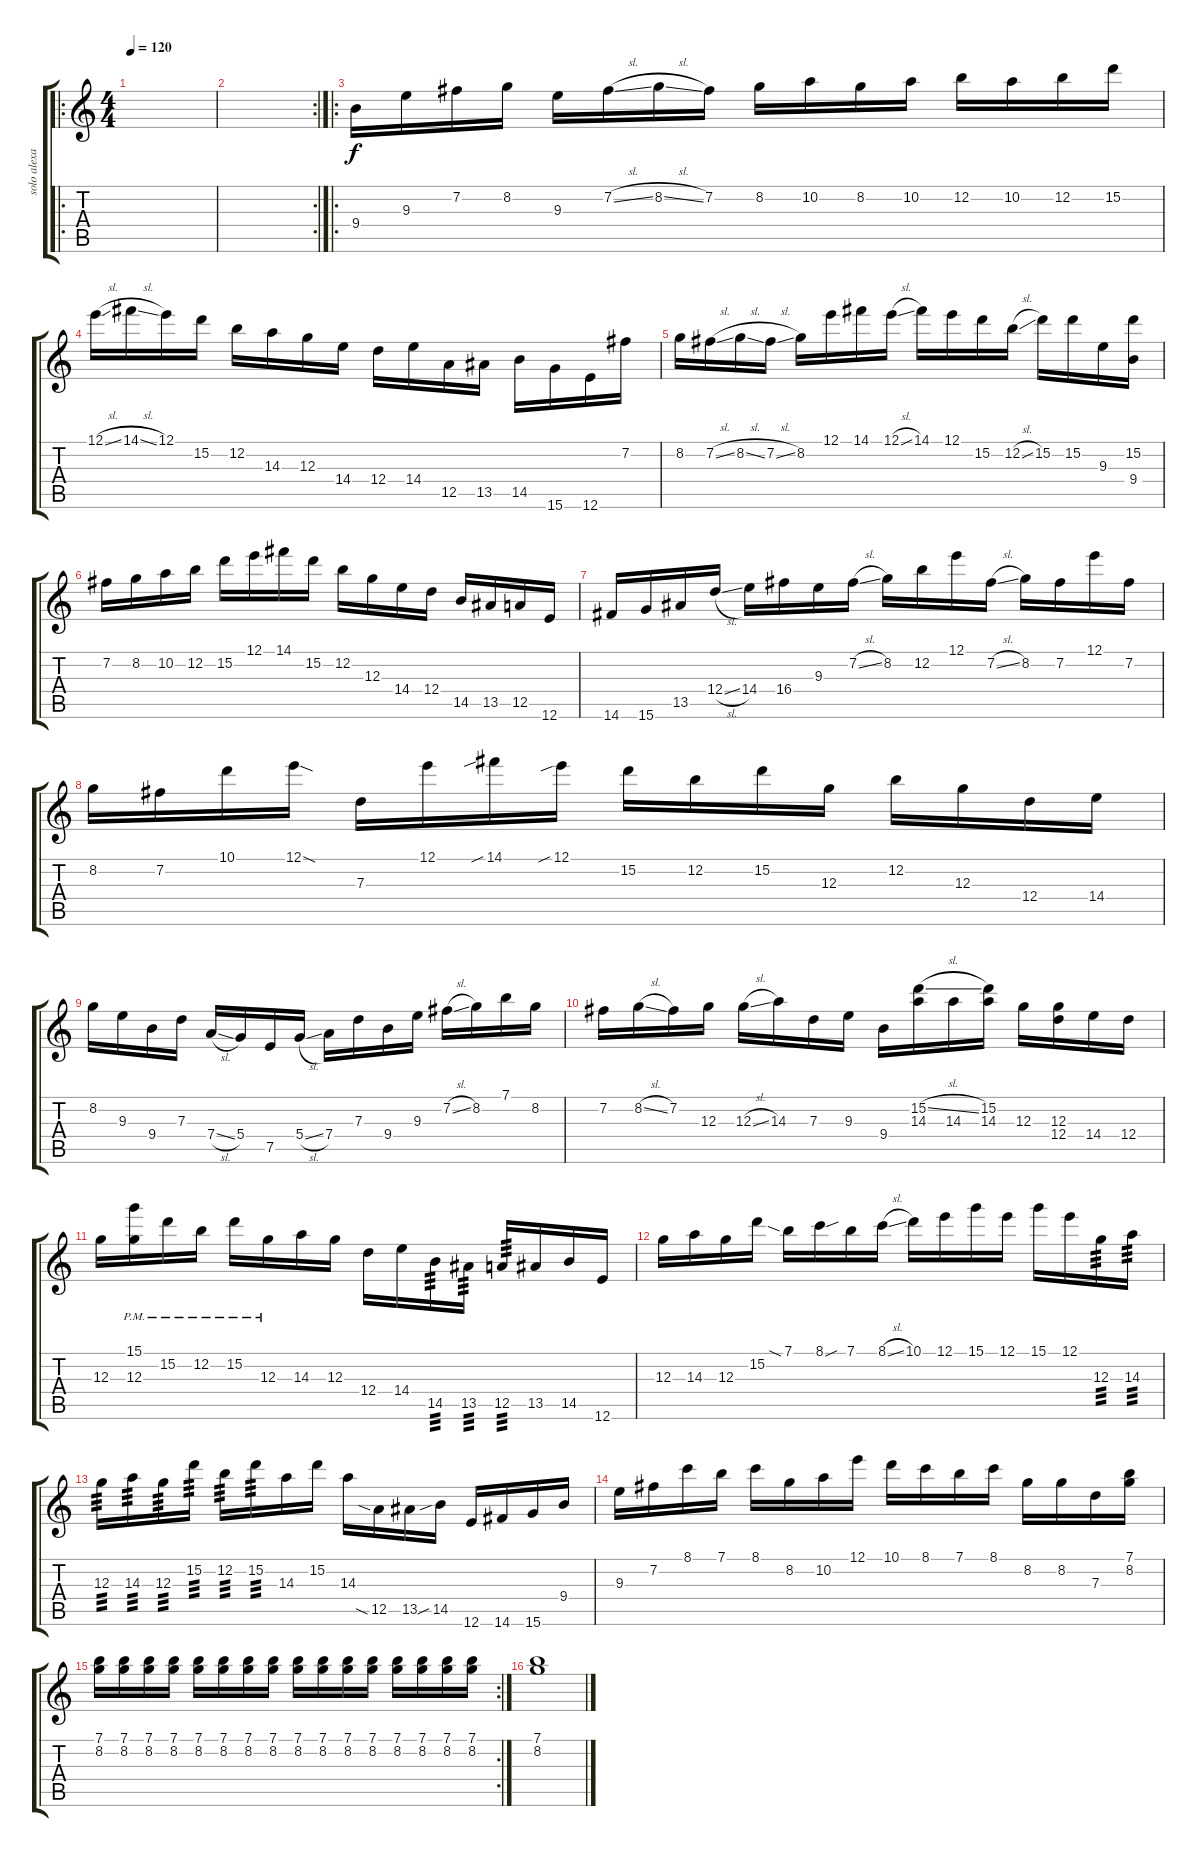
\track ("solo alexandre" "solo alexa") {instrument electricguitarjazz}
\staff {score tabs}
\tuning (E4 B3 G3 D3 A2 E2) {hide}
\ro
\ts (4 4)
\tempo 120
\clef g2
\ks c
|
\rc 2
|
\ro
9.4.16 9.3.16 7.2.16 8.2.16 9.3.16 7.2{sl}.16 8.2{sl}.16 7.2.16 8.2.16 10.2.16 8.2.16 10.2.16 12.2.16 10.2.16 12.2.16 15.2.16 |
12.1{sl}.16 14.1{sl}.16 12.1.16 15.2.16 12.2.16 14.3.16 12.3.16 14.4.16 12.4.16 14.4.16 12.5.16 13.5.16 14.5.16 15.6.16 12.6.16 7.2.16 |
8.2.16 7.2{sl}.16 8.2{sl}.16 7.2{sl}.16 8.2.16 12.1.16 14.1.16 12.1{sl}.16 14.1.16 12.1.16 15.2.16 12.2{sl}.16 15.2.16 15.2.16 9.3.16 (15.2 9.4).16 |
7.2.16 8.2.16 10.2.16 12.2.16 15.2.16 12.1.16 14.1.16 15.2.16 12.2.16 12.3.16 14.4.16 12.4.16 14.5.16 13.5.16 12.5.16 12.6.16 |
14.6.16 15.6.16 13.5.16 12.4{sl}.16 14.4.16 16.4.16 9.3.16 7.2{sl}.16 8.2.16 12.2.16 12.1.16 7.2{sl}.16 8.2.16 7.2.16 12.1.16 7.2.16 |
8.2.16 7.2.16 10.1.16 12.1{sod}.16 7.3.16 12.1.16 14.1{sib}.16 12.1{sib}.16 15.2.16 12.2.16 15.2.16 12.3.16 12.2.16 12.3.16 12.4.16 14.4.16 |
8.2.16 9.3.16 9.4.16 7.3.16 7.4{sl}.16 5.4.16 7.5.16 5.4{sl}.16 7.4.16 7.3.16 9.4.16 9.3.16 7.2{sl}.16 8.2.16 7.1.16 8.2.16 |
7.2.16 8.2{sl}.16 7.2.16 12.3.16 12.3{sl}.16 14.3.16 7.3.16 9.3.16 9.4.16 (15.2{sl} 14.3).16 14.3.16 (15.2 14.3).16 12.3.16 (12.3 12.4).16 14.4.16 12.4.16 |
12.3.16 (15.1{pm} 12.3).16 15.2{pm}.16 12.2{pm}.16 15.2{pm}.16 12.3{pm}.16 14.3.16 12.3.16 12.4.16 14.4.16 14.5.16{tp 3} 13.5.16{tp 3} 12.5.16{tp 3} 13.5.16 14.5.16 12.6.16 |
12.3.16 14.3.16 12.3.16 15.2.16 7.1{sia}.16 8.1{sou}.16 7.1.16 8.1{sl}.16 10.1.16 12.1.16 15.1.16 12.1.16 15.1.16 12.1.16 12.3.16{tp 3} 14.3.16{tp 3} |
12.3.16{tp 3} 14.3.16{tp 3} 12.3.16{tp 3} 15.2.16{tp 3} 12.2.16{tp 3} 15.2.16{tp 3} 14.3.16 15.2.16 14.3.16 12.5{sia}.16 13.5.16 14.5{sib}.16 12.6.16 14.6.16 15.6.16 9.4.16 |
9.3.16 7.2.16 8.1.16 7.1.16 8.1.16 8.2.16 10.2.16 12.1.16 10.1.16 8.1.16 7.1.16 8.1.16 8.2.16 8.2.16 7.3.16 (7.1 8.2).16 |
\rc 2
(7.1 8.2).16 (7.1 8.2).16 (7.1 8.2).16 (7.1 8.2).16 (7.1 8.2).16 (7.1 8.2).16 (7.1 8.2).16 (7.1 8.2).16 (7.1 8.2).16 (7.1 8.2).16 (7.1 8.2).16 (7.1 8.2).16 (7.1 8.2).16 (7.1 8.2).16 (7.1 8.2).16 (7.1 8.2).16 |
(7.1 8.2).1
